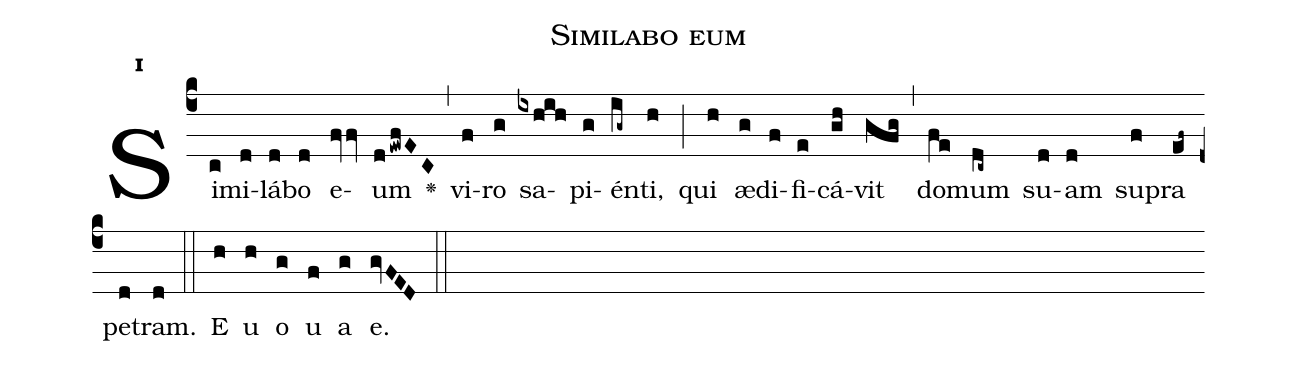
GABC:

name:Similabo eum;
office-part:Antiphona;
mode:1;
%%
initial-style: 1;
name: Similabo eum;
book: Antiphonae & Responsoria/Tomus IV, p. 58;
occasion: Dominica IX per Annum;
office-part: Vesperae Ant Ma;
annotation: 1d2;
centering-scheme: english;
font: OFLSortsMillGoudy;
height: 11;
width: 4.5;
%%
(c4)Si(c)mi(d)lá(d)bo(d) e(fvv)um(dewfEC) <v>\greheightstar</v>(,) vi(f)ro(g) sa(ixhih)pi(g)én(ig~)ti,(h) (;) qui(h) æ(g)di(f)fi(e)cá(gh)vit(gfg) (,) do(fe)mum(dc~) su(d)am(d) su(f)pra(ef~) pe(d)tram.(d) (::) E(h) u(h) o(g) u(f) a(g) e.(gvFED) (::)
